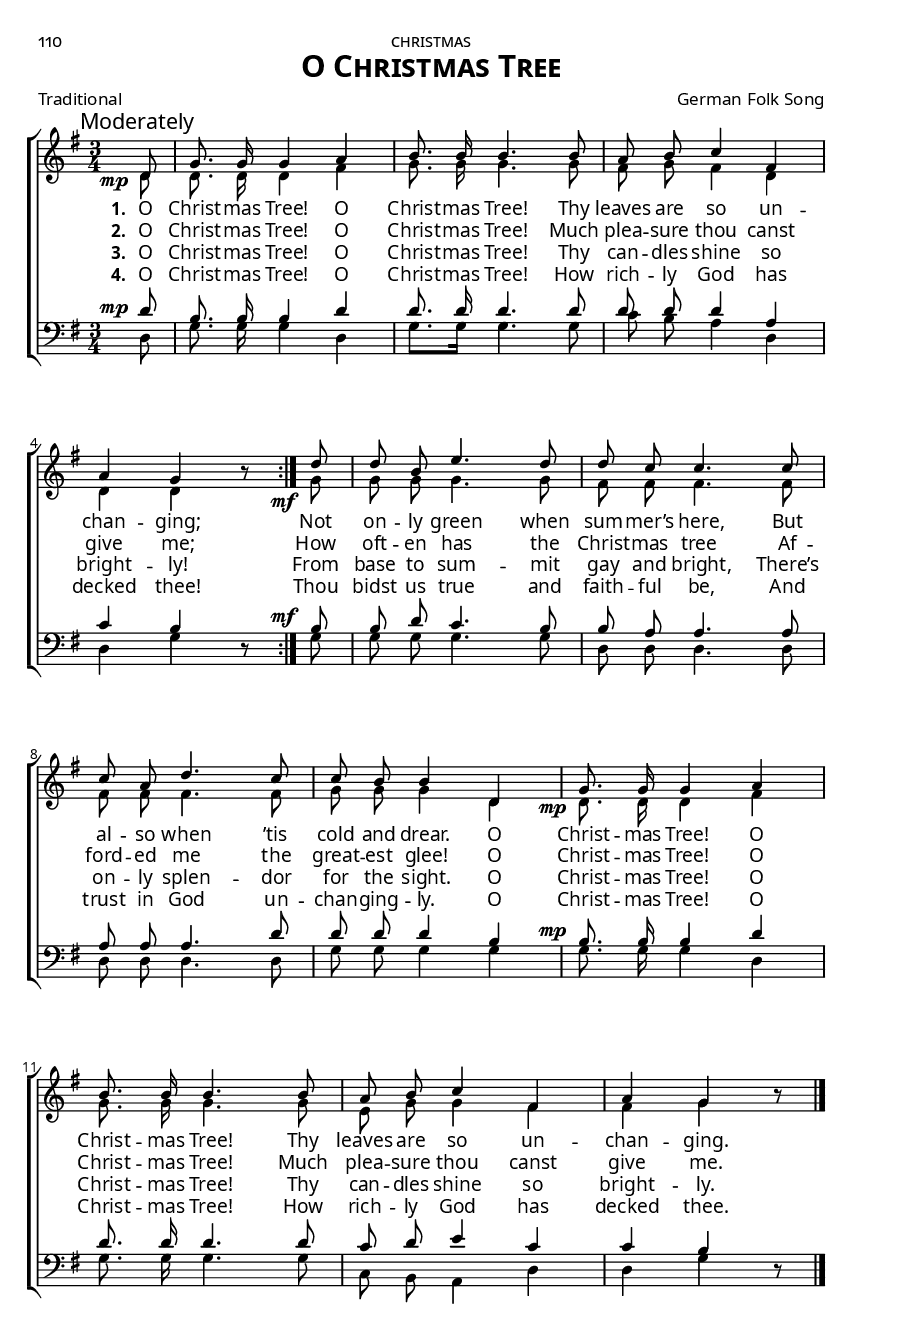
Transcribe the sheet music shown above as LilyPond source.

\version "2.14.2"
\include "util.ly"
\header {
  title = \markup{\override #'(font-name . "Garamond Premier Pro Semibold"){ \abs-fontsize #15 \smallCapsOldStyle"O Christmas Tree"}}
  poet = \markup\oldStyleNum"Traditional"
  composer = \markup\oldStyleNum"German Folk Song"
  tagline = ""
}
\paper {
  paper-height = 9\in
  paper-width = 6\in
  indent = 0\in
  %system-system-spacing = #'((basic-distance . 10) (padding . 0))
  %system-system-spacing =
  %  #'((basic-distance . 0)
  %     (minimum-distance . 0)
  %     (padding . -0.35)
  %     (stretchability . 100))
  ragged-last-bottom = ##f
  ragged-bottom = ##f
  two-sided = ##t
  inner-margin = 0.5\in
  outer-margin = 0.25\in
  top-margin = 0.25\in
  bottom-margin = 0.25\in
  first-page-number = #110
  print-first-page-number = ##t
  headerLine = \markup{\override #'(font-name . "Garamond Premier Pro") \smallCapsOldStyle"christmas"}
  oddHeaderMarkup = \markup\fill-line{
     \override #'(font-name . "Garamond Premier Pro")\abs-fontsize #8.5
     \combine 
        \fill-line{"" \on-the-fly #print-page-number-check-first
        \oldStylePageNum""
        }
        \fill-line{\headerLine}
  }
  evenHeaderMarkup = \markup {
     \override #'(font-name . "Garamond Premier Pro")\abs-fontsize #8.5
     \combine
        \on-the-fly #print-page-number-check-first
        \oldStylePageNum""
        \fill-line{\headerLine}
  }
}
#(set-global-staff-size 15) \paper{ #(define fonts (make-pango-font-tree "GoudyOlSt BT" "Garamond Premier Pro" "Garamond Premier Pro" (/ 15 20))) }
global = {
  \key g \major
  \time 3/4
  \override DynamicLineSpanner #'staff-padding = #0.0
  \override DynamicLineSpanner #'Y-extent = #'(1 . 1)
  \override DynamicText #'X-offset = #-5
}

sopMusic = \relative c' {
  \once \override Score.RehearsalMark #'self-alignment-X = #LEFT
  \mark "Moderately"
  \partial 8 d8_\mp |
  g8.\noBeam g16 g4 a |
  b8.\noBeam b16 b4. b8 |
  a8\noBeam b c4 fis, | \break
  
  \partial 8*5 a g b8\rest \bar ":|"
  \partial 8 d8_\mf |
  d\noBeam b e4. d8 |
  d\noBeam c c4. c8 | \break
  
  c8\noBeam a d4. c8 |
  c\noBeam b b4 d, |
  g8.\noBeam_\mp g16 g4 a | \break
  
  b8.\noBeam b16 b4. b8 |
  a\noBeam b c4 fis, |
  \partial 8*5 a4 g b8\rest \bar "|."
}
sopWords = \lyricmode {
  
}

altoMusic = \relative c' {
  d8 |
  d8.\noBeam d16 d4 fis |
  g8.\noBeam g16 g4. g8 |
  fis8\noBeam g fis4 d |
  
  d d s8 |
  g8 |
  g\noBeam g g4. g8 |
  fis8\noBeam fis fis4. fis8 |
  
  fis\noBeam fis fis4. fis8 |
  g\noBeam g g4 d |
  d8.\noBeam d16 d4 fis |
  
  g8.\noBeam g16 g4. g8 |
  e\noBeam g g4 fis |
  fis g s8 \bar "|."
}
altoWords = \lyricmode {
  \dropLyricsIX
  \set stanza = #"1. "
  O Christ -- mas Tree! O Christ -- mas Tree!
  Thy leaves are so un -- chan -- ging;
  Not on -- ly green when sum -- mer’s here,
  But al -- so when ’tis cold and drear.
  O Christ -- mas Tree! O Christ -- mas Tree!
  Thy leaves are so un -- chan -- ging.
}
altoWordsII = \lyricmode {
  \dropLyricsIX
  \set stanza = #"2. "
  O Christ -- mas Tree! O Christ -- mas Tree!
  Much plea -- sure thou canst give me;
  How oft -- en has the Christ -- mas tree
  Af -- ford -- ed me the great -- est glee!
  O Christ -- mas Tree! O Christ -- mas Tree!
  Much plea -- sure thou canst give me.
}
altoWordsIII = \lyricmode {
  \dropLyricsIX
  \set stanza = #"3. "
  O Christ -- mas Tree! O Christ -- mas Tree!
  Thy can -- dles shine so bright -- ly!
  From base to sum -- mit gay and bright,
  There’s on -- ly splen -- dor for the sight.
  O Christ -- mas Tree! O Christ -- mas Tree!
  Thy can -- dles shine so bright -- ly.
}
altoWordsIV = \lyricmode {
  \dropLyricsIX
  \set stanza = #"4. "
  O Christ -- mas Tree! O Christ -- mas Tree!
  How rich -- ly God has decked thee!
  Thou bidst us true and faith -- ful be,
  And trust in God un -- chan -- ging -- ly.
  O Christ -- mas Tree! O Christ -- mas Tree!
  How rich -- ly God has decked thee.
}
altoWordsV = \lyricmode {
}

tenorMusic = \relative c' {
  d8^\mp |
  b8.\noBeam b16 b4 d |
  d8.\noBeam d16 d4. d8 |
  d\noBeam d d4 a |
  
  c b s8 |
  b8^\mf |
  b\noBeam d c4. b8 |
  b\noBeam a a4. a8 |
  
  a\noBeam a a4. d8 |
  d\noBeam d d4 b |
  b8.\noBeam^\mp b16 b4 d |
  
  d8.\noBeam d16 d4. d8 |
  c\noBeam d e4 c |
  c b s8 \bar "|."
}
tenorWords = \lyricmode {

}

bassMusic = \relative c {
  d8 |
  g8.\noBeam g16 g4 d |
  g8. g16 g4. g8 |
  c8\noBeam b8\noBeam a4 d, |
  
  d g d8\rest |
  g |
  g\noBeam g g4. g8 |
  d\noBeam d d4. d8 |
  
  d\noBeam d d4. d8 |
  g\noBeam g g4 g |
  g8.\noBeam g16 g4 d |
  
  g8.\noBeam g16 g4. g8 |
  c,\noBeam b a4 d |
  d g d8\rest \bar "|."
}
bassWords = \lyricmode {

}

\score {
  <<
   \new ChoirStaff <<
%    \new Lyrics = sopranos \with { \override VerticalAxisGroup #'nonstaff-relatedstaff-spacing = #'((basic-distance . 1)) }
    \new Staff = women <<
      \new Voice = "sopranos" { \voiceOne << \global \sopMusic >> }
      \new Voice = "altos" { \voiceTwo << \global \altoMusic >> }
    >>
    \new Lyrics \with { alignAboveContext = #"women" \override VerticalAxisGroup #'nonstaff-relatedstaff-spacing = #'((basic-distance . 1))} \lyricsto "sopranos" \sopWords
    \new Lyrics = "altosV"  \with { alignBelowContext = #"women" } \lyricsto "sopranos" \altoWordsV
    \new Lyrics = "altosIV"  \with { alignBelowContext = #"women" } \lyricsto "sopranos" \altoWordsIV
    \new Lyrics = "altosIII"  \with { alignBelowContext = #"women" } \lyricsto "sopranos" \altoWordsIII
    \new Lyrics = "altosII"  \with { alignBelowContext = #"women" } \lyricsto "sopranos" \altoWordsII
    \new Lyrics = "altos"  \with { alignBelowContext = #"women" \override VerticalAxisGroup #'nonstaff-relatedstaff-spacing = #'((padding . -0.5))} \lyricsto "sopranos" \altoWords
   \new Staff = men <<
      \clef bass
      \new Voice = "tenors" { \voiceOne << \global \tenorMusic >> }
      \new Voice = "basses" { \voiceTwo << \global \bassMusic >> }
    >>
    \new Lyrics \with { alignAboveContext = #"men" \override VerticalAxisGroup #'nonstaff-relatedstaff-spacing = #'((basic-distance . 1)) } \lyricsto "tenors" \tenorWords
    \new Lyrics \with { alignBelowContext = #"men" \override VerticalAxisGroup #'nonstaff-relatedstaff-spacing = #'((basic-distance . 1)) } \lyricsto "basses" \bassWords
  >>
%    \new PianoStaff << \new Staff { \new Voice { \pianoRH } } \new Staff { \clef "bass" \pianoLH } >>
  >>
  \layout {
    \context {
      \Score
      %\override SpacingSpanner #'base-shortest-duration = #(ly:make-moment 1 8)
      %\override SpacingSpanner #'common-shortest-duration = #(ly:make-moment 1 4)
    }
    \context {
      % Remove all empty staves
      % \Staff \RemoveEmptyStaves \override VerticalAxisGroup #'remove-first = ##t
    }
    \context {
      \Lyrics
      \override LyricText #'X-offset = #center-on-word
    }
  }
  \midi {
    \tempo 4 = 90
    \set Staff.midiInstrument = "flute"
  
    \context {
      \Voice
      \remove "Dynamic_performer"
    }
  }
}
